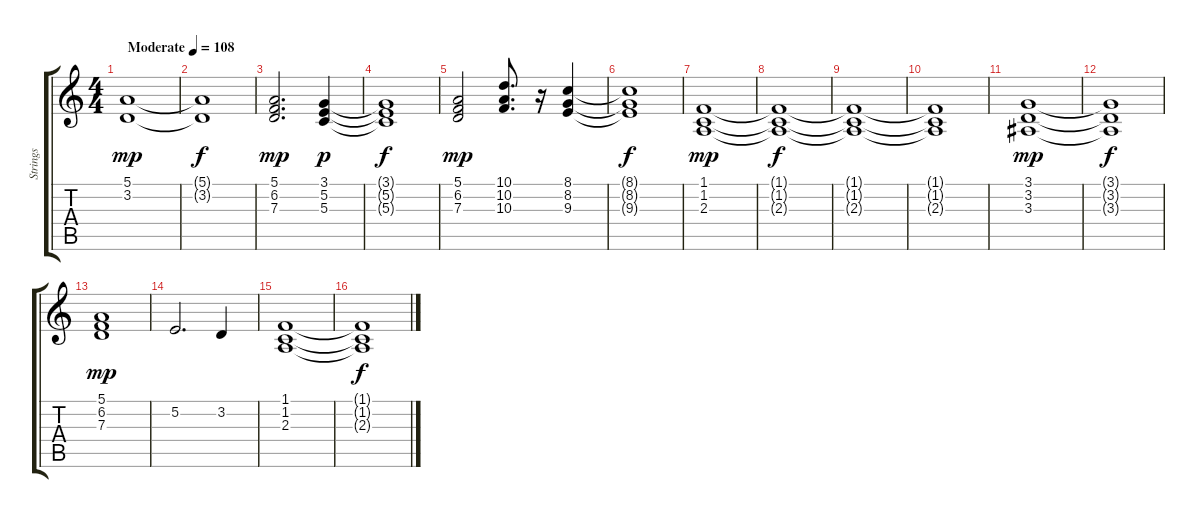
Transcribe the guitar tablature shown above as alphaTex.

\track ("Strings" "Strings") {instrument stringensemble1}
\staff {score tabs}
\tuning (E4 B3 G3 D3 A2 E2) {hide}
\ts (4 4)
\tempo (108 "Moderate")
\clef g2
\ks c
(5.1 3.2).1{dy mp instrument stringensemble1} |
(5.1{t} 3.2{t}).1{dy f} |
(5.1 6.2 7.3).2{d dy mp} (3.1 5.2 5.3).4{dy p} |
(3.1{t} 5.2{t} 5.3{t}).1{dy f} |
(5.1 6.2 7.3).2{dy mp} (10.1 10.2 10.3).8{d} r.16 (8.1 8.2 9.3).4 |
(8.1{t} 8.2{t} 9.3{t}).1{dy f} |
(1.1 1.2 2.3).1{dy mp} |
(1.1{t} 1.2{t} 2.3{t}).1{dy f} |
(1.1{t} 1.2{t} 2.3{t}).1 |
(1.1{t} 1.2{t} 2.3{t}).1 |
(3.1 3.2 3.3).1{dy mp} |
(3.1{t} 3.2{t} 3.3{t}).1{dy f} |
(5.1 6.2 7.3).1{dy mp} |
5.2.2{d} 3.2.4 |
(1.1 1.2 2.3).1 |
(1.1{t} 1.2{t} 2.3{t}).1{dy f}
